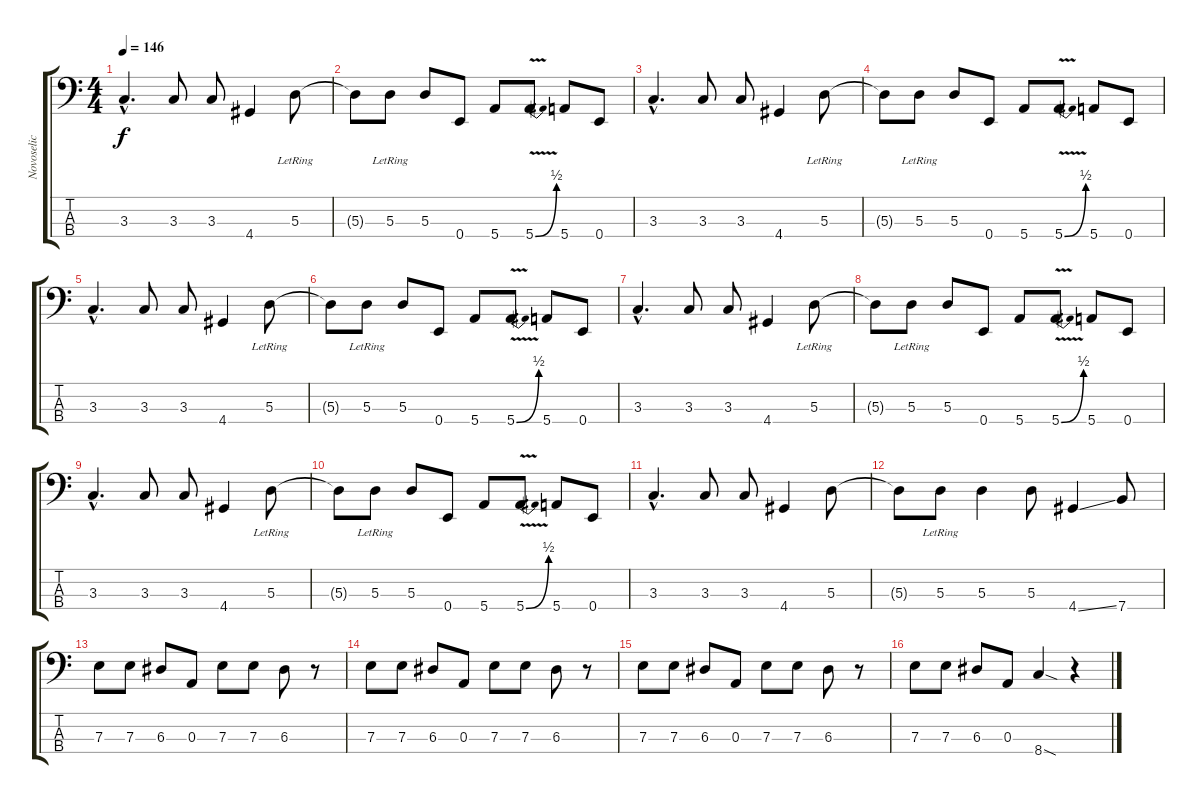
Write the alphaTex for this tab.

\track ("Novoselic" "Novoselic") {instrument electricbasspick}
\staff {score tabs}
\tuning (G2 D2 A1 E1) {hide}
\ts (4 4)
\tempo 146
\clef f4
\ks c
3.3{hac}.4{d dy f} 3.3.8 3.3.8 4.4.4 5.3{lr}.8 |
5.3{t}.8 5.3{lr}.8 5.3.8 0.4.8 5.4.8 5.4{be (bend 0 0 60 2) v}.8 5.4.8 0.4.8 |
3.3{hac}.4{d} 3.3.8 3.3.8 4.4.4 5.3{lr}.8 |
5.3{t}.8 5.3{lr}.8 5.3.8 0.4.8 5.4.8 5.4{be (bend 0 0 60 2) v}.8 5.4.8 0.4.8 |
3.3{hac}.4{d} 3.3.8 3.3.8 4.4.4 5.3{lr}.8 |
5.3{t}.8 5.3{lr}.8 5.3.8 0.4.8 5.4.8 5.4{be (bend 0 0 60 2) v}.8 5.4.8 0.4.8 |
3.3{hac}.4{d} 3.3.8 3.3.8 4.4.4 5.3{lr}.8 |
5.3{t}.8 5.3{lr}.8 5.3.8 0.4.8 5.4.8 5.4{be (bend 0 0 60 2) v}.8 5.4.8 0.4.8 |
3.3{hac}.4{d} 3.3.8 3.3.8 4.4.4 5.3{lr}.8 |
5.3{t}.8 5.3{lr}.8 5.3.8 0.4.8 5.4.8 5.4{be (bend 0 0 60 2) v}.8 5.4.8 0.4.8 |
3.3{hac}.4{d} 3.3.8 3.3.8 4.4.4 5.3.8 |
5.3{t}.8 5.3{lr}.8 5.3.4 5.3.8 4.4{ss}.4 7.4.8 |
7.3.8 7.3.8 6.3.8 0.3.8 7.3.8 7.3.8 6.3.8 r.8 |
7.3.8 7.3.8 6.3.8 0.3.8 7.3.8 7.3.8 6.3.8 r.8 |
7.3.8 7.3.8 6.3.8 0.3.8 7.3.8 7.3.8 6.3.8 r.8 |
7.3.8 7.3.8 6.3.8 0.3.8 8.4{sod}.4 r.4
